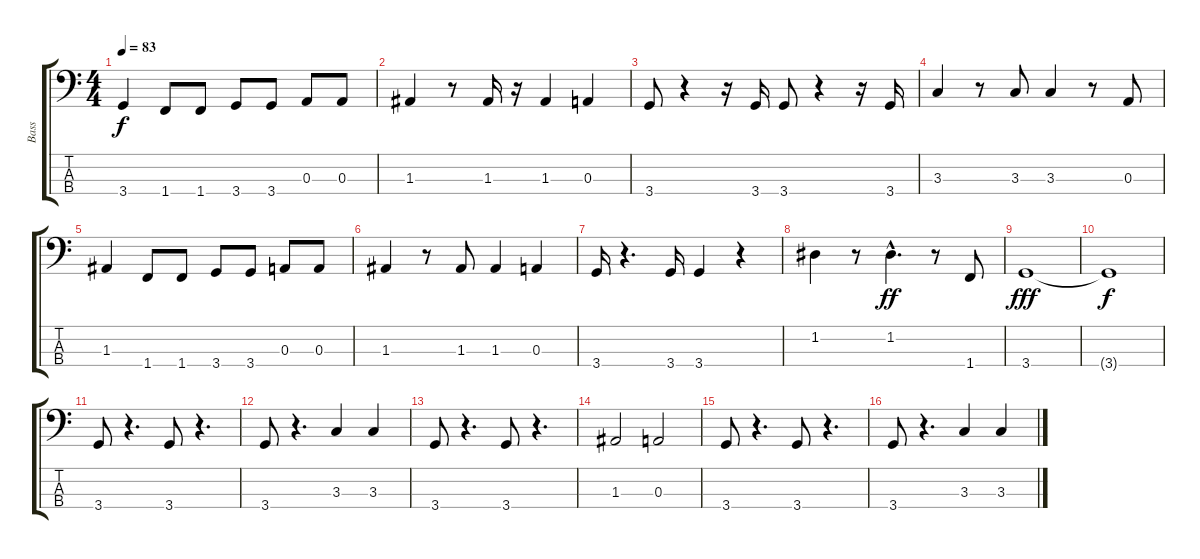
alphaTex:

\track ("Bass" "Bass") {instrument electricbasspick}
\staff {score tabs}
\tuning (G2 D2 A1 E1) {hide}
\ts (4 4)
\tempo 83
\clef f4
\ks c
3.4.4{dy f} 1.4.8 1.4.8 3.4.8 3.4.8 0.3.8 0.3.8 |
1.3.4 r.8 1.3.16 r.16 1.3.4 0.3.4 |
3.4.8 r.4 r.16 3.4.16 3.4.8 r.4 r.16 3.4.16 |
3.3.4 r.8 3.3.8 3.3.4 r.8 0.3.8 |
1.3.4 1.4.8 1.4.8 3.4.8 3.4.8 0.3.8 0.3.8 |
1.3.4 r.8 1.3.8 1.3.4 0.3.4 |
3.4.16 r.4{d} 3.4.16 3.4.4 r.4 |
1.2.4 r.8 1.2{hac}.4{d dy ff} r.8 1.4.8 |
3.4.1{dy fff} |
3.4{t}.1{dy f} |
3.4.8 r.4{d} 3.4.8 r.4{d} |
3.4.8 r.4{d} 3.3.4 3.3.4 |
3.4.8 r.4{d} 3.4.8 r.4{d} |
1.3.2 0.3.2 |
3.4.8 r.4{d} 3.4.8 r.4{d} |
3.4.8 r.4{d} 3.3.4 3.3.4
